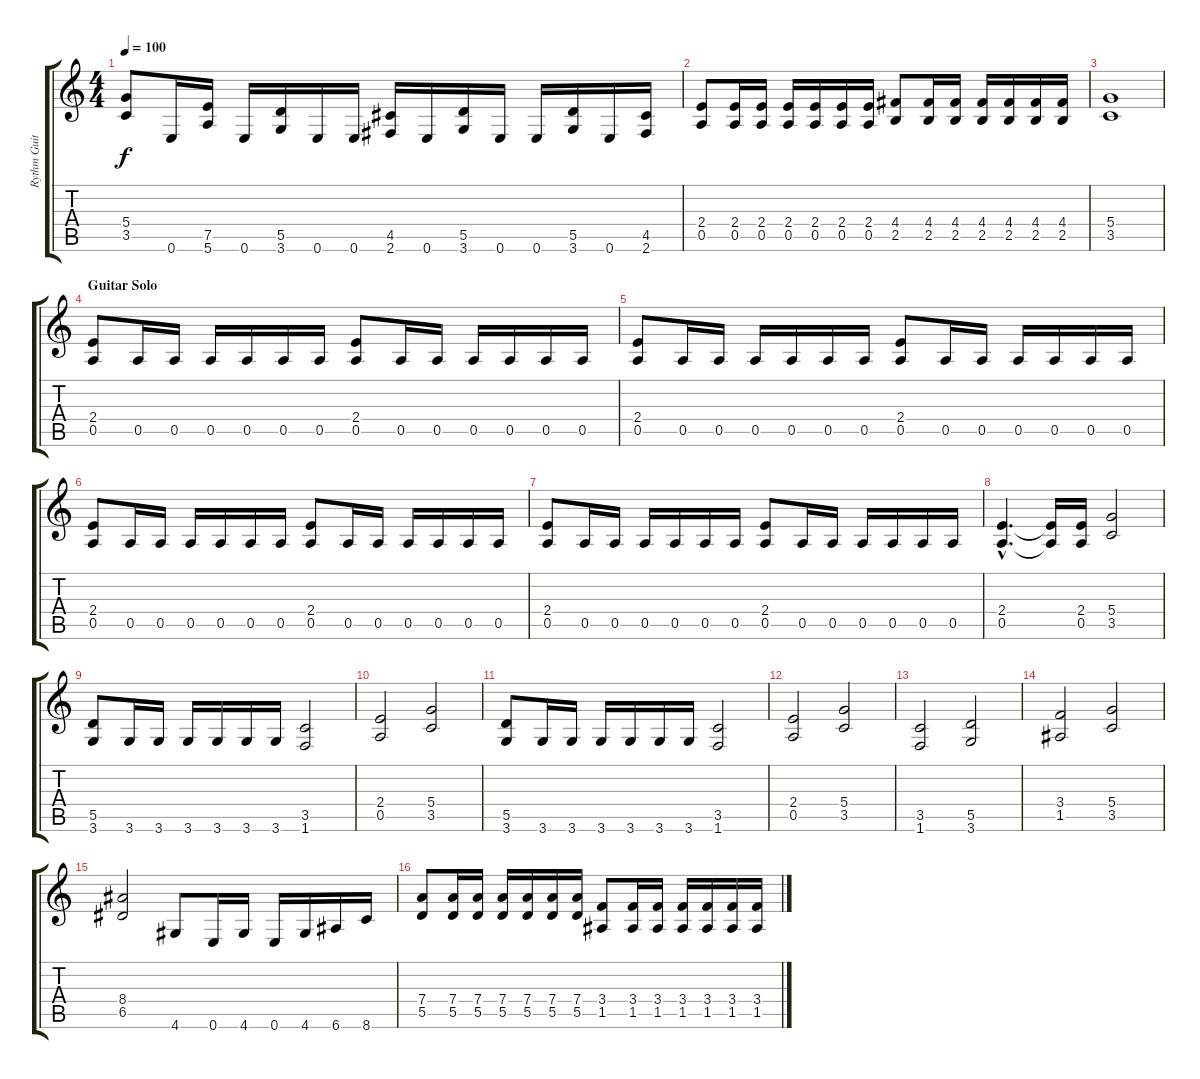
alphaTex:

\track ("Rythm Guitar 1" "Rythm Guit") {instrument distortionguitar}
\staff {score tabs}
\tuning (E4 B3 G3 D3 A2 E2) {hide}
\ts (4 4)
\tempo 100
\clef g2
\ks c
(5.4 3.5).8{dy f} 0.6.16 (7.5 5.6).16 0.6.16 (5.5 3.6).16 0.6.16 0.6.16 (4.5 2.6).16 0.6.16 (5.5 3.6).16 0.6.16 0.6.16 (5.5 3.6).16 0.6.16 (4.5 2.6).16 |
(2.4 0.5).8 (2.4 0.5).16 (2.4 0.5).16 (2.4 0.5).16 (2.4 0.5).16 (2.4 0.5).16 (2.4 0.5).16 (4.4 2.5).8 (4.4 2.5).16 (4.4 2.5).16 (4.4 2.5).16 (4.4 2.5).16 (4.4 2.5).16 (4.4 2.5).16 |
(5.4 3.5).1 |
\section ("" "Guitar Solo")
(2.4 0.5).8 0.5.16 0.5.16 0.5.16 0.5.16 0.5.16 0.5.16 (2.4 0.5).8 0.5.16 0.5.16 0.5.16 0.5.16 0.5.16 0.5.16 |
(2.4 0.5).8 0.5.16 0.5.16 0.5.16 0.5.16 0.5.16 0.5.16 (2.4 0.5).8 0.5.16 0.5.16 0.5.16 0.5.16 0.5.16 0.5.16 |
(2.4 0.5).8 0.5.16 0.5.16 0.5.16 0.5.16 0.5.16 0.5.16 (2.4 0.5).8 0.5.16 0.5.16 0.5.16 0.5.16 0.5.16 0.5.16 |
(2.4 0.5).8 0.5.16 0.5.16 0.5.16 0.5.16 0.5.16 0.5.16 (2.4 0.5).8 0.5.16 0.5.16 0.5.16 0.5.16 0.5.16 0.5.16 |
(2.4{hac} 0.5{hac}).4{d} (2.4{t} 0.5{t}).16 (2.4 0.5).16 (5.4 3.5).2 |
(5.5 3.6).8 3.6.16 3.6.16 3.6.16 3.6.16 3.6.16 3.6.16 (3.5 1.6).2 |
(2.4 0.5).2 (5.4 3.5).2 |
(5.5 3.6).8 3.6.16 3.6.16 3.6.16 3.6.16 3.6.16 3.6.16 (3.5 1.6).2 |
(2.4 0.5).2 (5.4 3.5).2 |
(3.5 1.6).2 (5.5 3.6).2 |
(3.4 1.5).2 (5.4 3.5).2 |
(8.4 6.5).2 4.6.8 0.6.16 4.6.16 0.6.16 4.6.16 6.6.16 8.6.16 |
(7.4 5.5).8 (7.4 5.5).16 (7.4 5.5).16 (7.4 5.5).16 (7.4 5.5).16 (7.4 5.5).16 (7.4 5.5).16 (3.4 1.5).8 (3.4 1.5).16 (3.4 1.5).16 (3.4 1.5).16 (3.4 1.5).16 (3.4 1.5).16 (3.4 1.5).16
